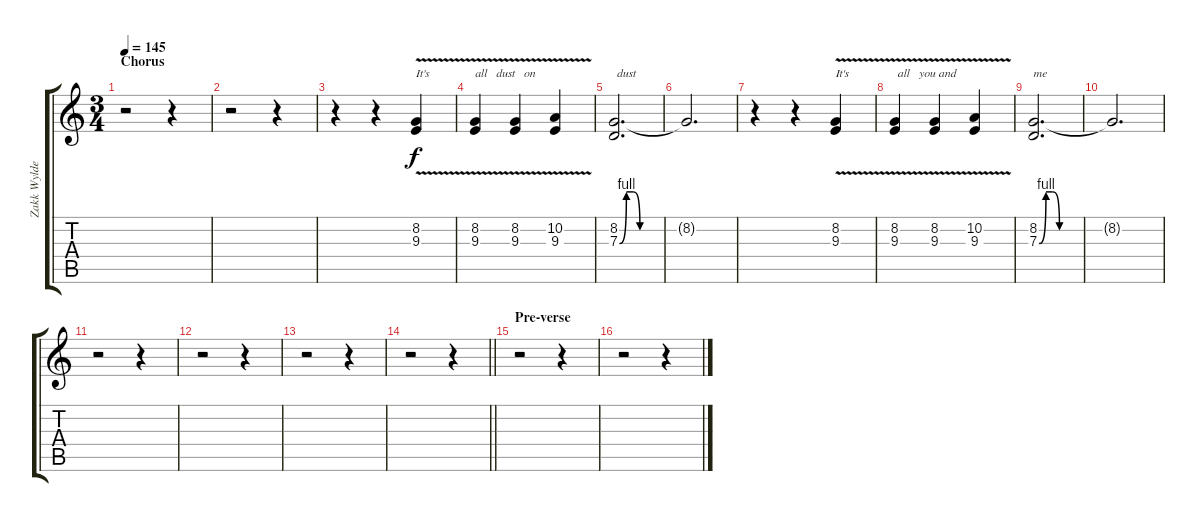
\track ("Zakk Wylde (back vocal)" "Zakk Wylde") {instrument choiraahs}
\staff {score tabs}
\tuning (E4 B3 G3 D3 A2 E2) {hide}
\ts (3 4)
\section ("" "Chorus")
\tempo 145
\clef g2
\ks c
r.2{dy f} r.4 |
r.2 r.4 |
r.4 r.4 (8.2{v} 9.3{v}).4{txt "It's "} |
(8.2{v} 9.3{v}).4{txt "all   dust   on"} (8.2{v} 9.3{v}).4 (10.2{v} 9.3{v}).4 |
(8.2 7.3{be (custom 0 0 10 4 20 4 30 0 60 0)}).2{d txt " dust"} |
8.2{t}.2{d} |
r.4 r.4 (8.2{v} 9.3{v}).4{txt "It's"} |
(8.2{v} 9.3{v}).4{txt " all   you and "} (8.2{v} 9.3{v}).4 (10.2{v} 9.3{v}).4 |
(8.2 7.3{be (custom 0 0 10 4 20 4 30 0 60 0)}).2{d txt "me"} |
8.2{t}.2{d} |
r.2 r.4 |
r.2 r.4 |
r.2 r.4 |
\barLineRight lightlight
r.2 r.4 |
\section ("" "Pre-verse")
r.2 r.4 |
r.2 r.4
